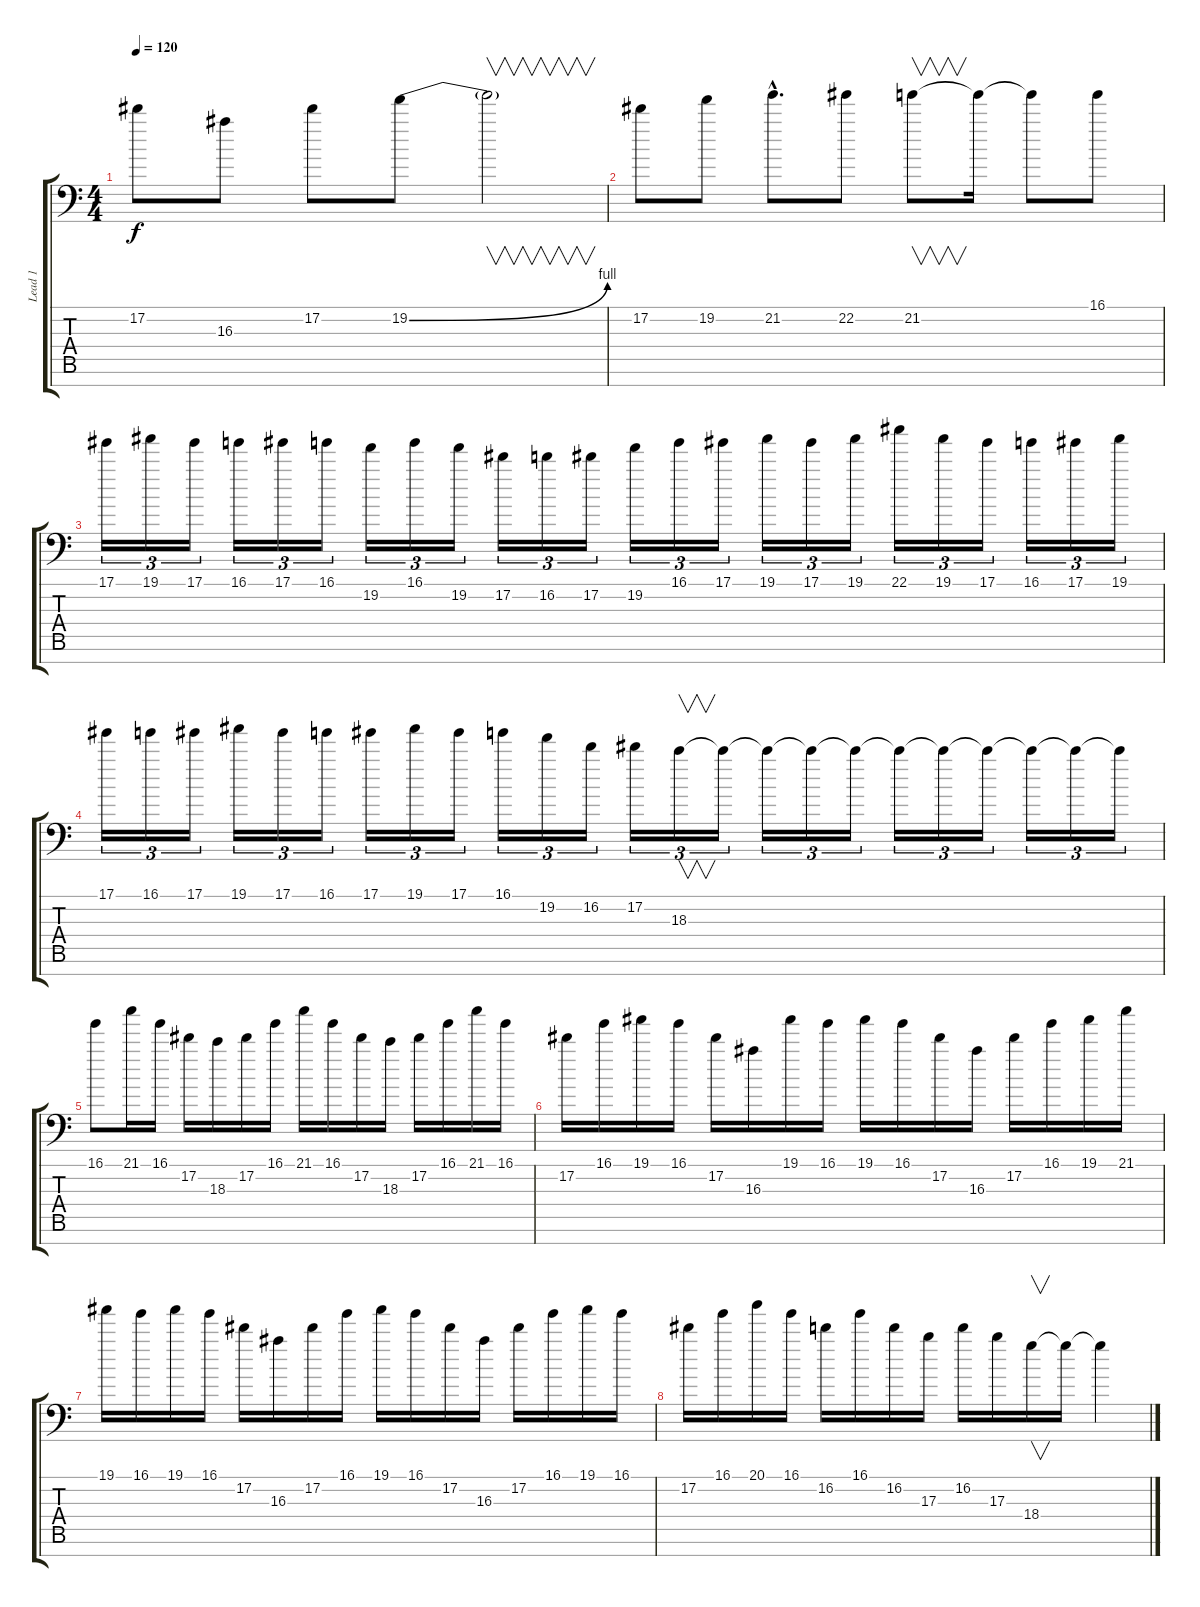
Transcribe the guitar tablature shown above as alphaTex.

\track ("Lead 1" "Lead 1") {instrument overdrivenguitar}
\staff {score tabs}
\tuning (Eb4 Bb3 Gb3 Db3 Ab2 Eb2 Bb1) {hide}
\ts (4 4)
\tempo 120
\clef f4
\ks c
17.2.8{dy f} 16.3.8 17.2.8 19.2{be (bend 0 0 60 4)}.8 19.2{t}.2{v} |
17.2.8 19.2.8 21.2{hac}.8{d} 22.2.8 21.2.8{v} 21.2{t}.16 21.2{t}.8 16.1.8 |
17.1.16{tu (3 2)} 19.1.16{tu (3 2)} 17.1.16{tu (3 2)} 16.1.16{tu (3 2)} 17.1.16{tu (3 2)} 16.1.16{tu (3 2)} 19.2.16{tu (3 2)} 16.1.16{tu (3 2)} 19.2.16{tu (3 2)} 17.2.16{tu (3 2)} 16.2.16{tu (3 2)} 17.2.16{tu (3 2)} 19.2.16{tu (3 2)} 16.1.16{tu (3 2)} 17.1.16{tu (3 2)} 19.1.16{tu (3 2)} 17.1.16{tu (3 2)} 19.1.16{tu (3 2)} 22.1.16{tu (3 2)} 19.1.16{tu (3 2)} 17.1.16{tu (3 2)} 16.1.16{tu (3 2)} 17.1.16{tu (3 2)} 19.1.16{tu (3 2)} |
17.1.16{tu (3 2)} 16.1.16{tu (3 2)} 17.1.16{tu (3 2)} 19.1.16{tu (3 2)} 17.1.16{tu (3 2)} 16.1.16{tu (3 2)} 17.1.16{tu (3 2)} 19.1.16{tu (3 2)} 17.1.16{tu (3 2)} 16.1.16{tu (3 2)} 19.2.16{tu (3 2)} 16.2.16{tu (3 2)} 17.2.16{tu (3 2)} 18.3.16{v tu (3 2)} 18.3{t}.16{tu (3 2)} 18.3{t}.16{tu (3 2)} 18.3{t}.16{tu (3 2)} 18.3{t}.16{tu (3 2)} 18.3{t}.16{tu (3 2)} 18.3{t}.16{tu (3 2)} 18.3{t}.16{tu (3 2)} 18.3{t}.16{tu (3 2)} 18.3{t}.16{tu (3 2)} 18.3{t}.16{tu (3 2)} |
16.1.8 21.1.16 16.1.16 17.2.16 18.3.16 17.2.16 16.1.16 21.1.16 16.1.16 17.2.16 18.3.16 17.2.16 16.1.16 21.1.16 16.1.16 |
17.2.16 16.1.16 19.1.16 16.1.16 17.2.16 16.3.16 19.1.16 16.1.16 19.1.16 16.1.16 17.2.16 16.3.16 17.2.16 16.1.16 19.1.16 21.1.16 |
19.1.16 16.1.16 19.1.16 16.1.16 17.2.16 16.3.16 17.2.16 16.1.16 19.1.16 16.1.16 17.2.16 16.3.16 17.2.16 16.1.16 19.1.16 16.1.16 |
17.2.16 16.1.16 20.1.16 16.1.16 16.2.16 16.1.16 16.2.16 17.3.16 16.2.16 17.3.16 18.4.16{v} 18.4{t}.16 18.4{t}.4
